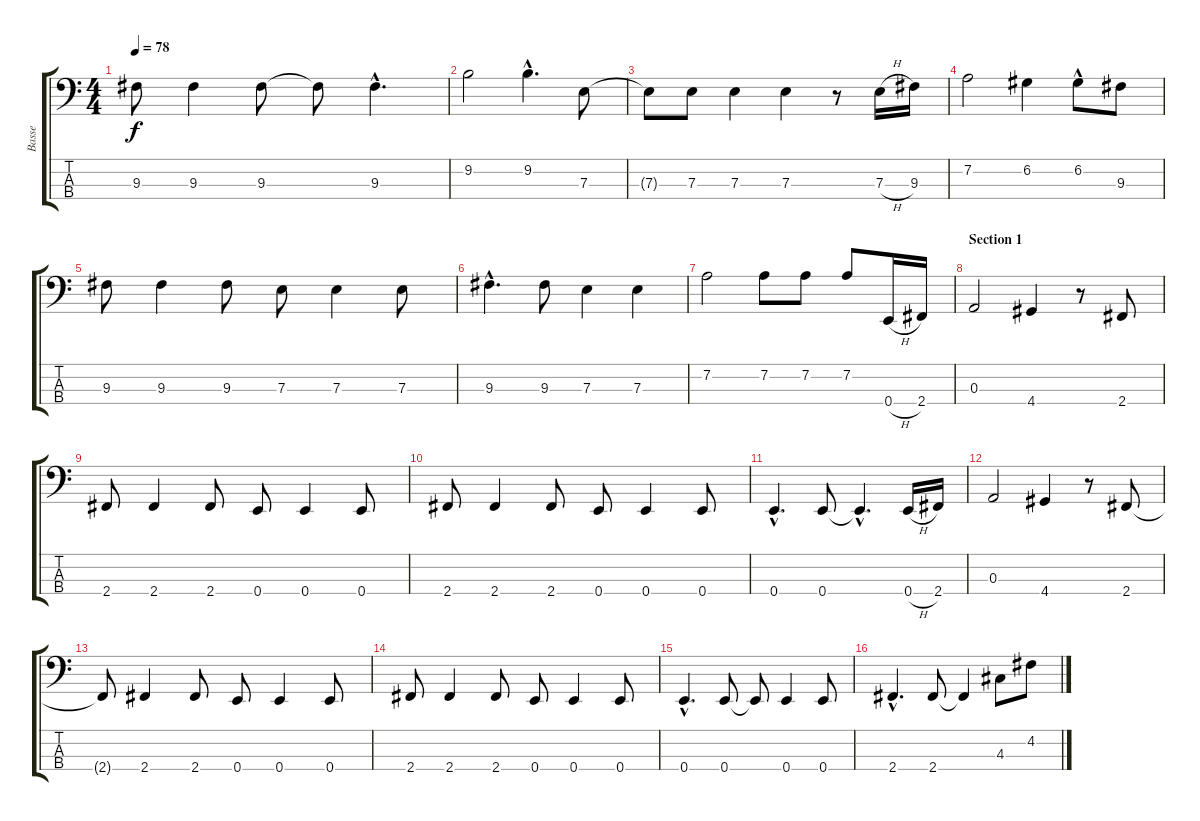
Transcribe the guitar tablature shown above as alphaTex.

\track ("Basse" "Basse") {instrument acousticbass}
\staff {score tabs}
\tuning (G2 D2 A1 E1) {hide}
\ts (4 4)
\tempo 78
\clef f4
\ks c
9.3.8{dy f} 9.3.4 9.3.8 9.3{t}.8 9.3{hac}.4{d} |
9.2.2 9.2{hac}.4{d} 7.3.8 |
7.3{t}.8 7.3.8 7.3.4 7.3.4 r.8 7.3{h}.16 9.3.16 |
7.2.2 6.2.4 6.2{hac}.8 9.3.8 |
9.3.8 9.3.4 9.3.8 7.3.8 7.3.4 7.3.8 |
9.3{hac}.4{d} 9.3.8 7.3.4 7.3.4 |
7.2.2 7.2.8 7.2.8 7.2.8 0.4{h}.16 2.4.16 |
\section ("" "Section 1")
0.3.2 4.4.4 r.8 2.4.8 |
2.4.8 2.4.4 2.4.8 0.4.8 0.4.4 0.4.8 |
2.4.8 2.4.4 2.4.8 0.4.8 0.4.4 0.4.8 |
0.4{hac}.4{d} 0.4.8 0.4{hac t}.4{d} 0.4{h}.16 2.4.16 |
0.3.2 4.4.4 r.8 2.4.8 |
2.4{t}.8 2.4.4 2.4.8 0.4.8 0.4.4 0.4.8 |
2.4.8 2.4.4 2.4.8 0.4.8 0.4.4 0.4.8 |
0.4{hac}.4{d} 0.4.8 0.4{t}.8 0.4.4 0.4.8 |
2.4{hac}.4{d} 2.4.8 2.4{t}.4 4.3.8 4.2.8
